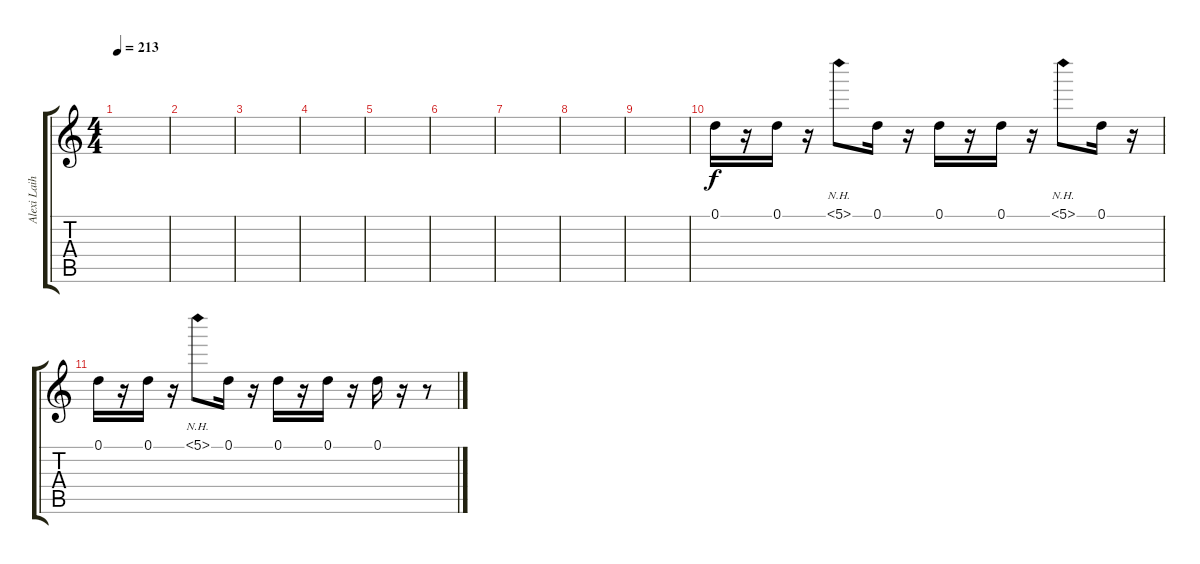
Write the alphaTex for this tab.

\track ("Alexi Laiho(solo)" "Alexi Laih") {instrument distortionguitar}
\staff {score tabs}
\tuning (D4 A3 F3 C3 G2 D2) {hide}
\ts (4 4)
\tempo 213
\clef g2
\ks c
|
|
|
|
|
|
|
|
|
0.1.16 r.16 0.1.16 r.16 5.1{nh}.8 0.1.16 r.16 0.1.16 r.16 0.1.16 r.16 5.1{nh}.8 0.1.16 r.16 |
0.1.16 r.16 0.1.16 r.16 5.1{nh}.8 0.1.16 r.16 0.1.16 r.16 0.1.16 r.16 0.1.16 r.16 r.8
